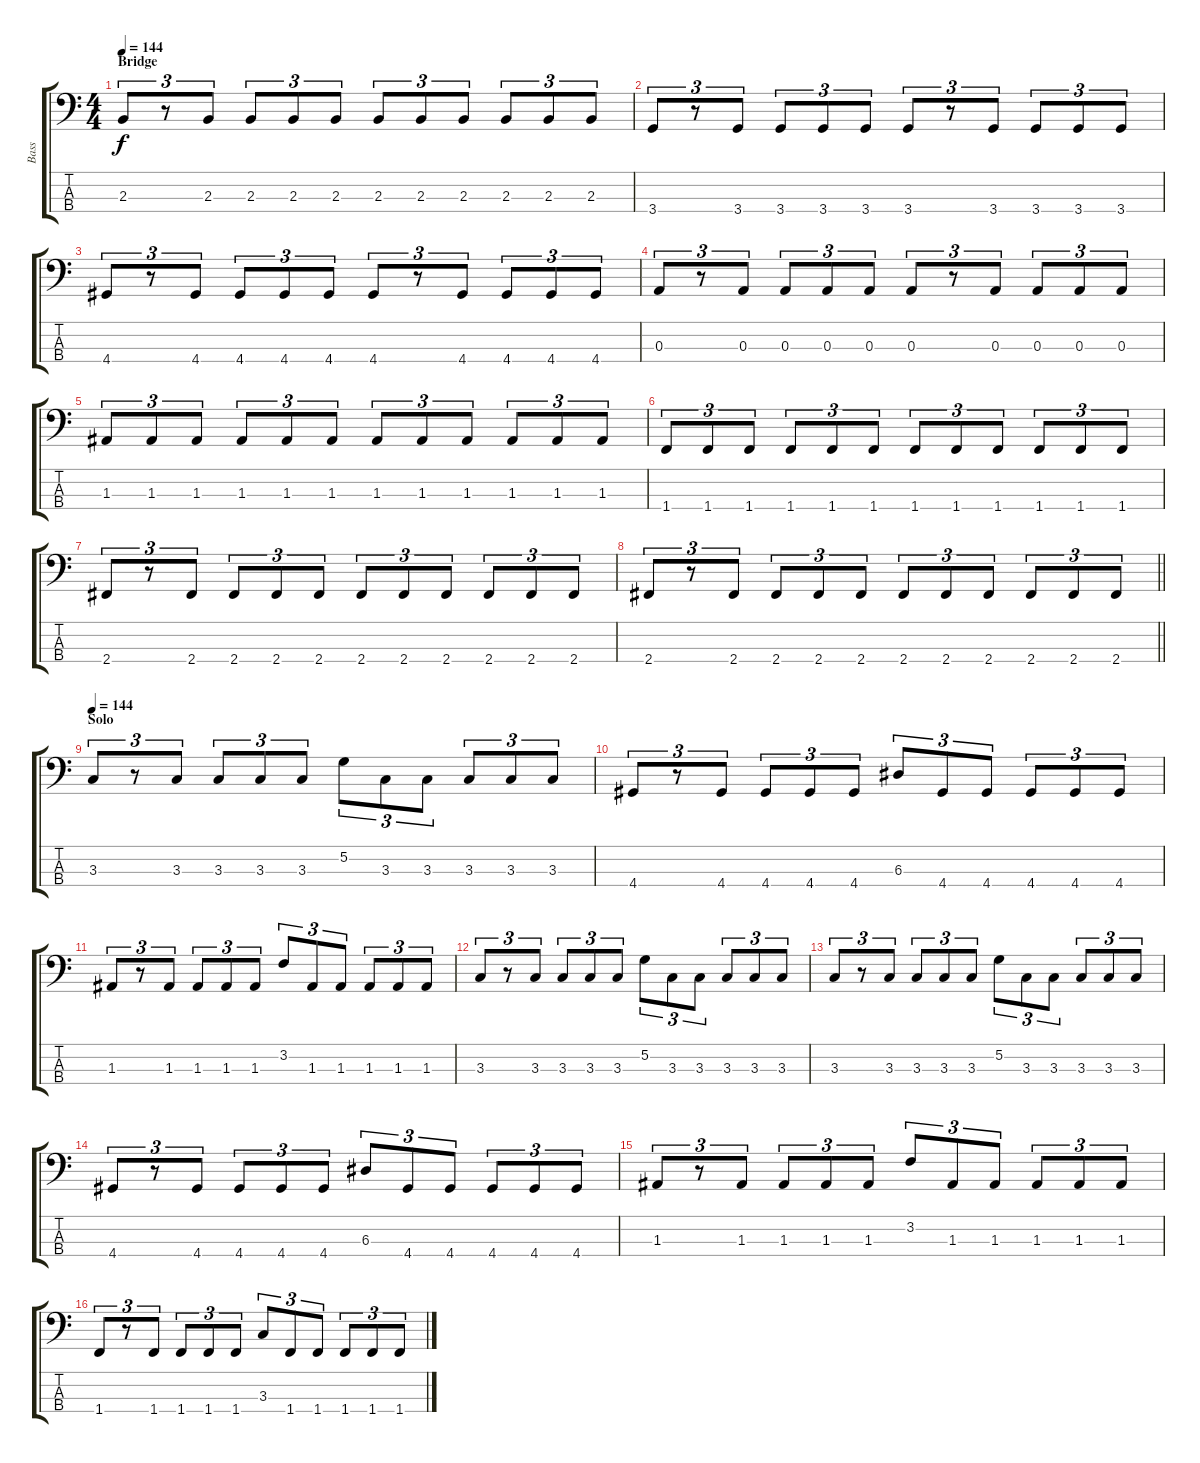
\track ("Bass" "Bass") {instrument electricbassfinger}
\staff {score tabs}
\tuning (G2 D2 A1 E1) {hide}
\ts (4 4)
\section ("" "Bridge")
\tempo 144
\clef f4
\ks c
2.3.8{tu (3 2) dy f} r.8{tu (3 2)} 2.3.8{tu (3 2)} 2.3.8{tu (3 2)} 2.3.8{tu (3 2)} 2.3.8{tu (3 2)} 2.3.8{tu (3 2)} 2.3.8{tu (3 2)} 2.3.8{tu (3 2)} 2.3.8{tu (3 2)} 2.3.8{tu (3 2)} 2.3.8{tu (3 2)} |
3.4.8{tu (3 2)} r.8{tu (3 2)} 3.4.8{tu (3 2)} 3.4.8{tu (3 2)} 3.4.8{tu (3 2)} 3.4.8{tu (3 2)} 3.4.8{tu (3 2)} r.8{tu (3 2)} 3.4.8{tu (3 2)} 3.4.8{tu (3 2)} 3.4.8{tu (3 2)} 3.4.8{tu (3 2)} |
4.4.8{tu (3 2)} r.8{tu (3 2)} 4.4.8{tu (3 2)} 4.4.8{tu (3 2)} 4.4.8{tu (3 2)} 4.4.8{tu (3 2)} 4.4.8{tu (3 2)} r.8{tu (3 2)} 4.4.8{tu (3 2)} 4.4.8{tu (3 2)} 4.4.8{tu (3 2)} 4.4.8{tu (3 2)} |
0.3.8{tu (3 2)} r.8{tu (3 2)} 0.3.8{tu (3 2)} 0.3.8{tu (3 2)} 0.3.8{tu (3 2)} 0.3.8{tu (3 2)} 0.3.8{tu (3 2)} r.8{tu (3 2)} 0.3.8{tu (3 2)} 0.3.8{tu (3 2)} 0.3.8{tu (3 2)} 0.3.8{tu (3 2)} |
1.3.8{tu (3 2)} 1.3.8{tu (3 2)} 1.3.8{tu (3 2)} 1.3.8{tu (3 2)} 1.3.8{tu (3 2)} 1.3.8{tu (3 2)} 1.3.8{tu (3 2)} 1.3.8{tu (3 2)} 1.3.8{tu (3 2)} 1.3.8{tu (3 2)} 1.3.8{tu (3 2)} 1.3.8{tu (3 2)} |
1.4.8{tu (3 2)} 1.4.8{tu (3 2)} 1.4.8{tu (3 2)} 1.4.8{tu (3 2)} 1.4.8{tu (3 2)} 1.4.8{tu (3 2)} 1.4.8{tu (3 2)} 1.4.8{tu (3 2)} 1.4.8{tu (3 2)} 1.4.8{tu (3 2)} 1.4.8{tu (3 2)} 1.4.8{tu (3 2)} |
2.4.8{tu (3 2)} r.8{tu (3 2)} 2.4.8{tu (3 2)} 2.4.8{tu (3 2)} 2.4.8{tu (3 2)} 2.4.8{tu (3 2)} 2.4.8{tu (3 2)} 2.4.8{tu (3 2)} 2.4.8{tu (3 2)} 2.4.8{tu (3 2)} 2.4.8{tu (3 2)} 2.4.8{tu (3 2)} |
\barLineRight lightlight
2.4.8{tu (3 2)} r.8{tu (3 2)} 2.4.8{tu (3 2)} 2.4.8{tu (3 2)} 2.4.8{tu (3 2)} 2.4.8{tu (3 2)} 2.4.8{tu (3 2)} 2.4.8{tu (3 2)} 2.4.8{tu (3 2)} 2.4.8{tu (3 2)} 2.4.8{tu (3 2)} 2.4.8{tu (3 2)} |
\section ("" "Solo")
\tempo 144
3.3.8{tu (3 2)} r.8{tu (3 2)} 3.3.8{tu (3 2)} 3.3.8{tu (3 2)} 3.3.8{tu (3 2)} 3.3.8{tu (3 2)} 5.2.8{tu (3 2)} 3.3.8{tu (3 2)} 3.3.8{tu (3 2)} 3.3.8{tu (3 2)} 3.3.8{tu (3 2)} 3.3.8{tu (3 2)} |
4.4.8{tu (3 2)} r.8{tu (3 2)} 4.4.8{tu (3 2)} 4.4.8{tu (3 2)} 4.4.8{tu (3 2)} 4.4.8{tu (3 2)} 6.3.8{tu (3 2)} 4.4.8{tu (3 2)} 4.4.8{tu (3 2)} 4.4.8{tu (3 2)} 4.4.8{tu (3 2)} 4.4.8{tu (3 2)} |
1.3.8{tu (3 2)} r.8{tu (3 2)} 1.3.8{tu (3 2)} 1.3.8{tu (3 2)} 1.3.8{tu (3 2)} 1.3.8{tu (3 2)} 3.2.8{tu (3 2)} 1.3.8{tu (3 2)} 1.3.8{tu (3 2)} 1.3.8{tu (3 2)} 1.3.8{tu (3 2)} 1.3.8{tu (3 2)} |
3.3.8{tu (3 2)} r.8{tu (3 2)} 3.3.8{tu (3 2)} 3.3.8{tu (3 2)} 3.3.8{tu (3 2)} 3.3.8{tu (3 2)} 5.2.8{tu (3 2)} 3.3.8{tu (3 2)} 3.3.8{tu (3 2)} 3.3.8{tu (3 2)} 3.3.8{tu (3 2)} 3.3.8{tu (3 2)} |
3.3.8{tu (3 2)} r.8{tu (3 2)} 3.3.8{tu (3 2)} 3.3.8{tu (3 2)} 3.3.8{tu (3 2)} 3.3.8{tu (3 2)} 5.2.8{tu (3 2)} 3.3.8{tu (3 2)} 3.3.8{tu (3 2)} 3.3.8{tu (3 2)} 3.3.8{tu (3 2)} 3.3.8{tu (3 2)} |
4.4.8{tu (3 2)} r.8{tu (3 2)} 4.4.8{tu (3 2)} 4.4.8{tu (3 2)} 4.4.8{tu (3 2)} 4.4.8{tu (3 2)} 6.3.8{tu (3 2)} 4.4.8{tu (3 2)} 4.4.8{tu (3 2)} 4.4.8{tu (3 2)} 4.4.8{tu (3 2)} 4.4.8{tu (3 2)} |
1.3.8{tu (3 2)} r.8{tu (3 2)} 1.3.8{tu (3 2)} 1.3.8{tu (3 2)} 1.3.8{tu (3 2)} 1.3.8{tu (3 2)} 3.2.8{tu (3 2)} 1.3.8{tu (3 2)} 1.3.8{tu (3 2)} 1.3.8{tu (3 2)} 1.3.8{tu (3 2)} 1.3.8{tu (3 2)} |
1.4.8{tu (3 2)} r.8{tu (3 2)} 1.4.8{tu (3 2)} 1.4.8{tu (3 2)} 1.4.8{tu (3 2)} 1.4.8{tu (3 2)} 3.3.8{tu (3 2)} 1.4.8{tu (3 2)} 1.4.8{tu (3 2)} 1.4.8{tu (3 2)} 1.4.8{tu (3 2)} 1.4.8{tu (3 2)}
